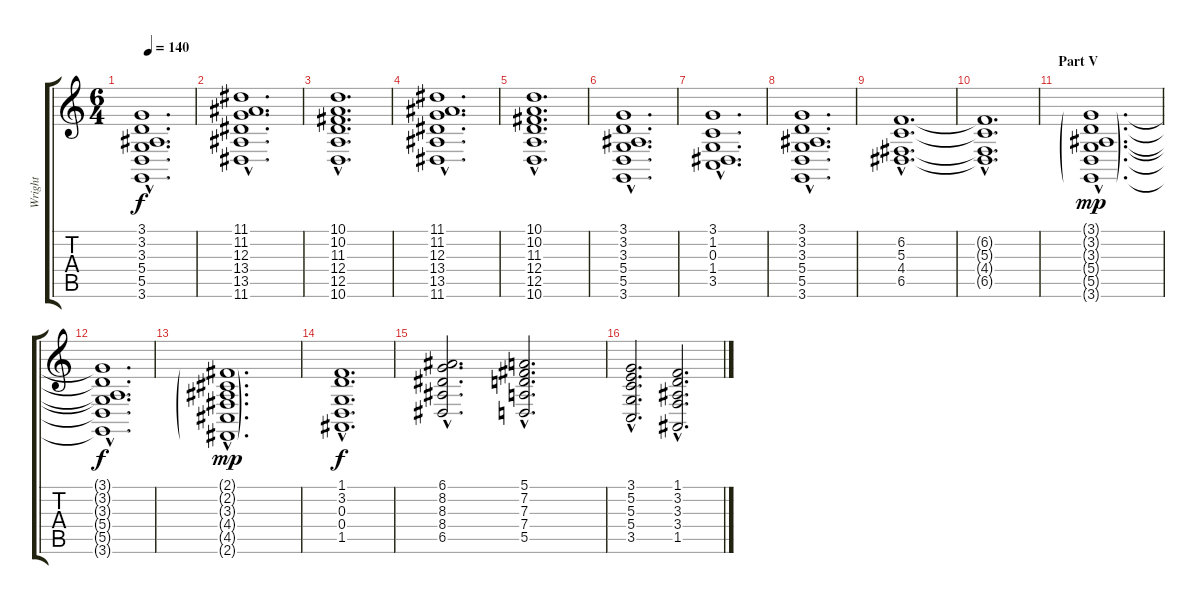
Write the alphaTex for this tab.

\track ("Wright" "Wright") {instrument drawbarorgan}
\staff {score tabs}
\tuning (E4 B3 G3 D3 A2 E2) {hide}
\ts (6 4)
\tempo 140
\clef g2
\ks c
(3.1{hac t} 3.2{hac t} 3.3{hac t} 5.4{hac t} 5.5{hac t} 3.6{hac t}).1{d dy f} |
(11.1{hac} 11.2{hac} 12.3{hac} 13.4{hac} 13.5{hac} 11.6{hac}).1{d} |
(10.1{hac} 10.2{hac} 11.3{hac} 12.4{hac} 12.5{hac} 10.6{hac}).1{d} |
(11.1{hac} 11.2{hac} 12.3{hac} 13.4{hac} 13.5{hac} 11.6{hac}).1{d} |
(10.1{hac} 10.2{hac} 11.3{hac} 12.4{hac} 12.5{hac} 10.6{hac}).1{d} |
(3.1{hac} 3.2{hac} 3.3{hac} 5.4{hac} 5.5{hac} 3.6{hac}).1{d} |
(3.1{hac} 1.2{hac} 0.3{hac} 1.4{hac} 3.5{hac}).1{d} |
(3.1{hac} 3.2{hac} 3.3{hac} 5.4{hac} 5.5{hac} 3.6{hac}).1{d} |
(6.2{hac} 5.3{hac} 4.4{hac} 6.5{hac}).1{d} |
(6.2{hac t} 5.3{hac t} 4.4{hac t} 6.5{hac t}).1{d} |
\section ("" "Part V")
(3.1{g hac} 3.2{g hac} 3.3{g hac} 5.4{g hac} 5.5{g hac} 3.6{g hac}).1{d dy mp} |
(3.1{hac t} 3.2{hac t} 3.3{hac t} 5.4{hac t} 5.5{hac t} 3.6{hac t}).1{d dy f} |
(2.1{g hac} 2.2{g hac} 3.3{g hac} 4.4{g hac} 4.5{g hac} 2.6{g hac}).1{d dy mp} |
(1.1{hac} 3.2{hac} 0.3{hac} 0.4{hac} 1.5{hac}).1{d dy f} |
(6.1{hac} 8.2{hac} 8.3{hac} 8.4{hac} 6.5{hac}).2{d} (5.1{hac} 7.2{hac} 7.3{hac} 7.4{hac} 5.5{hac}).2{d} |
(3.1{hac} 5.2{hac} 5.3{hac} 5.4{hac} 3.5{hac}).2{d} (1.1{hac} 3.2{hac} 3.3{hac} 3.4{hac} 1.5{hac}).2{d}
